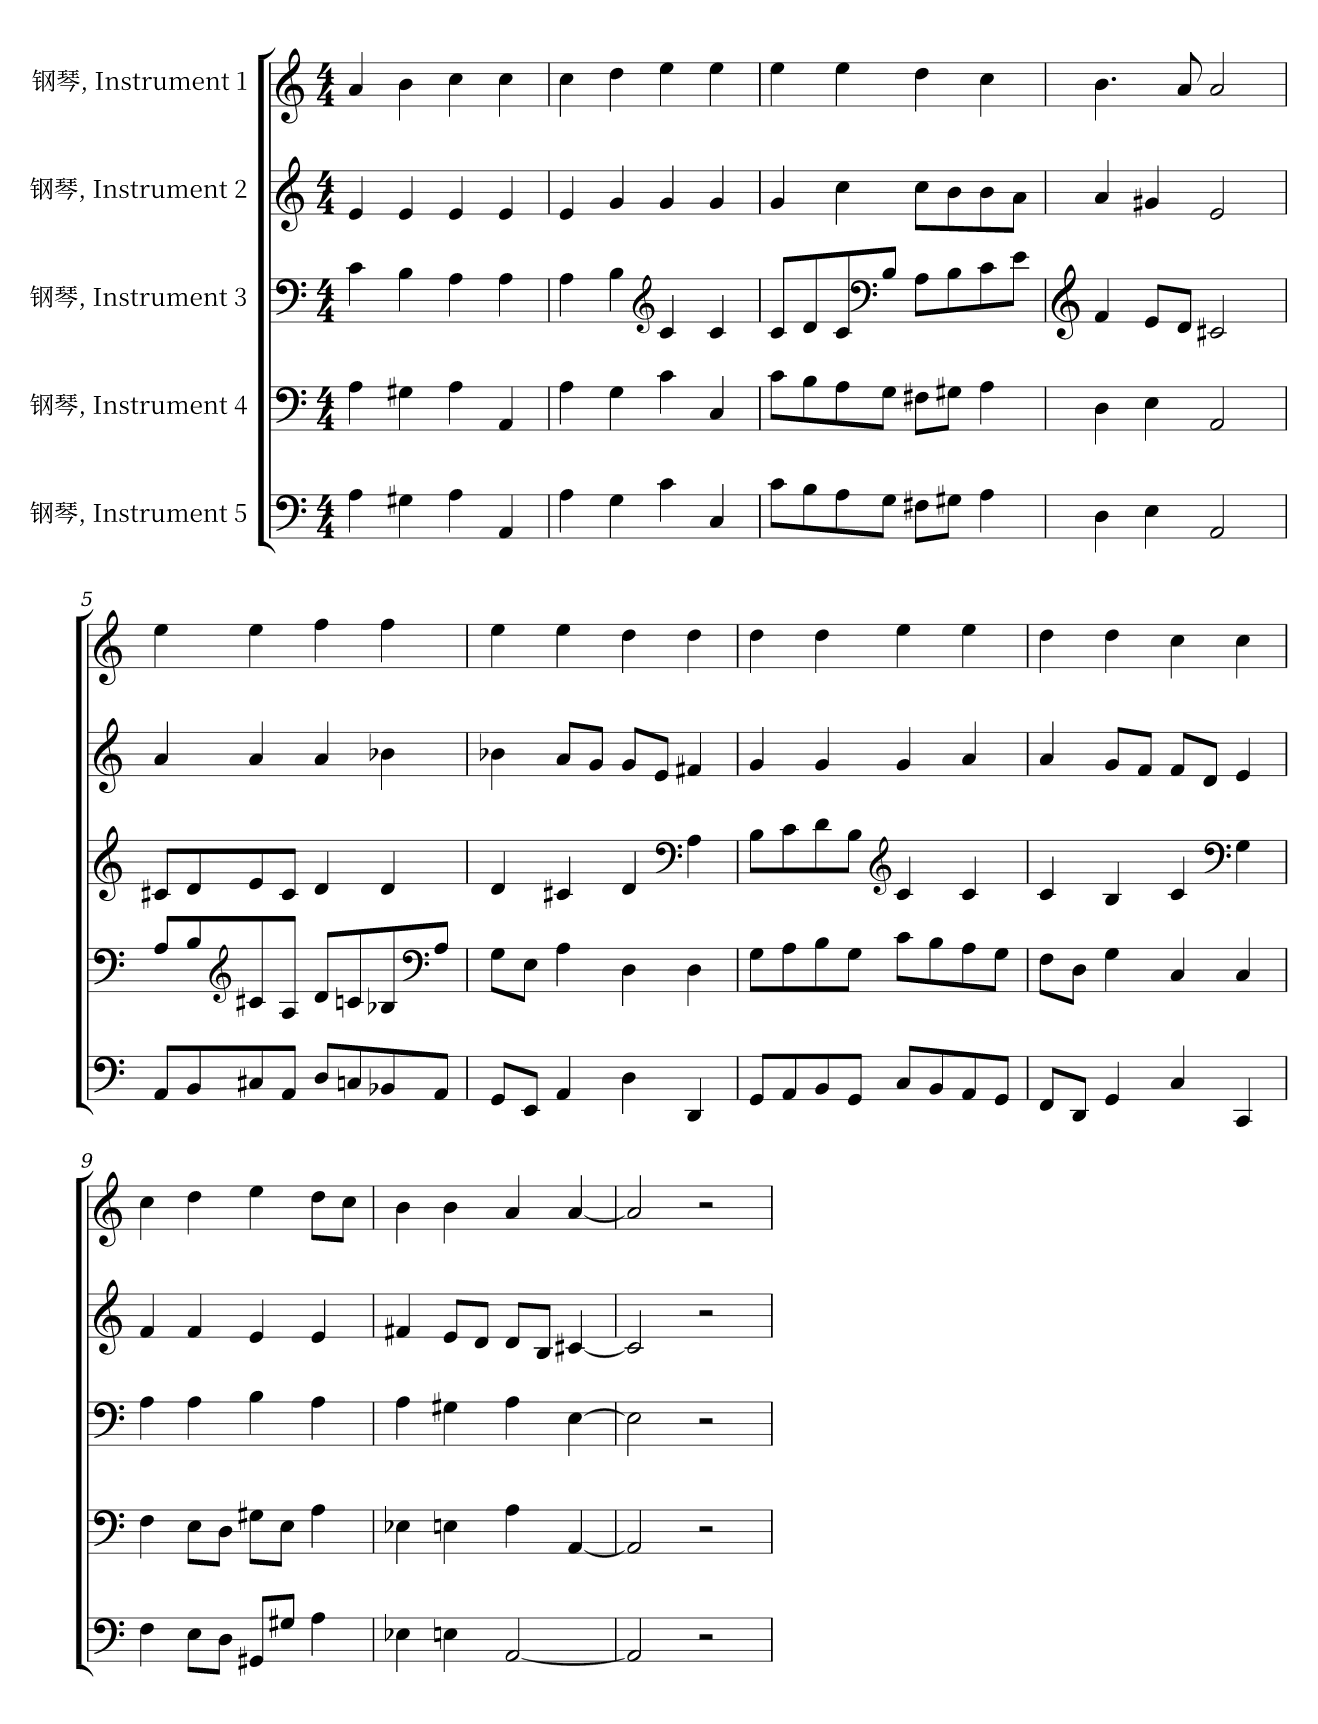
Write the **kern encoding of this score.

**kern	**kern	**kern	**kern	**kern
*part5	*part4	*part3	*part2	*part1
*staff5	*staff4	*staff3	*staff2	*staff1
*I"钢琴, Instrument 5	*I"钢琴, Instrument 4	*I"钢琴, Instrument 3	*I"钢琴, Instrument 2	*I"钢琴, Instrument 1
*clefF4	*clefF4	*clefF4	*clefG2	*clefG2
*k[]	*k[]	*k[]	*k[]	*k[]
*M4/4	*M4/4	*M4/4	*M4/4	*M4/4
*MM88	*MM88	*MM88	*MM88	*MM88
=1	=1	=1	=1	=1
4A\	4A\	4c\	4e/	4a/
4G#X\	4G#X\	4B\	4e/	4b\
4A\	4A\	4A\	4e/	4cc\
4AA/	4AA/	4A\	4e/	4cc\
=2	=2	=2	=2	=2
4A\	4A\	4A\	4e/	4cc\
4G\	4G\	4B\	4g/	4dd\
*	*	*clefG2	*	*
4c\	4c\	4c/	4g/	4ee\
4C/	4C/	4c/	4g/	4ee\
=3	=3	=3	=3	=3
8c\L	8c\L	8c/L	4g/	4ee\
8B\	8B\	8d/	.	.
8A\	8A\	8c/	4cc\	4ee\
*	*	*clefF4	*	*
8G\J	8G\J	8B/J	.	.
8F#X\L	8F#X\L	8A\L	8cc\L	4dd\
8G#X\J	8G#X\J	8B\	8b\	.
4A\	4A\	8c\	8b\	4cc\
.	.	8e\J	8a\J	.
=4	=4	=4	=4	=4
*	*	*clefG2	*	*
4D\	4D\	4f/	4a/	4.b\
4E\	4E\	8e/L	4g#X/	.
.	.	8d/J	.	8a/
2AA/	2AA/	2c#X/	2e/	2a/
!!LO:LB:g=z
=5	=5	=5	=5	=5
8AA/L	8A/L	8c#X/L	4a/	4ee\
8BB/	8B/	8d/	.	.
*	*clefG2	*	*	*
8C#X/	8c#X/	8e/	4a/	4ee\
8AA/J	8A/J	8c#/J	.	.
8D/L	8d/L	4d/	4a/	4ff\
8Cn/	8cn/	.	.	.
8BB-X/	8B-X/	4d/	4b-X\	4ff\
*	*clefF4	*	*	*
8AA/J	8A/J	.	.	.
=6	=6	=6	=6	=6
8GG/L	8G\L	4d/	4b-X\	4ee\
8EE/J	8E\J	.	.	.
4AA/	4A\	4c#X/	8a/L	4ee\
.	.	.	8g/J	.
4D\	4D\	4d/	8g/L	4dd\
.	.	.	8e/J	.
*	*	*clefF4	*	*
4DD/	4D\	4A\	4f#X/	4dd\
=7	=7	=7	=7	=7
8GG/L	8G\L	8B\L	4g/	4dd\
8AA/	8A\	8c\	.	.
8BB/	8B\	8d\	4g/	4dd\
8GG/J	8G\J	8B\J	.	.
*	*	*clefG2	*	*
8C/L	8c\L	4c/	4g/	4ee\
8BB/	8B\	.	.	.
8AA/	8A\	4c/	4a/	4ee\
8GG/J	8G\J	.	.	.
=8	=8	=8	=8	=8
8FF/L	8F\L	4c/	4a/	4dd\
8DD/J	8D\J	.	.	.
4GG/	4G\	4B/	8g/L	4dd\
.	.	.	8f/J	.
4C/	4C/	4c/	8f/L	4cc\
.	.	.	8d/J	.
*	*	*clefF4	*	*
4CC/	4C/	4G\	4e/	4cc\
!!LO:PB:g=z
=9	=9	=9	=9	=9
4F\	4F\	4A\	4f/	4cc\
8E\L	8E\L	4A\	4f/	4dd\
8D\J	8D\J	.	.	.
8GG#X/L	8G#X\L	4B\	4e/	4ee\
8G#X/J	8E\J	.	.	.
4A\	4A\	4A\	4e/	8dd\L
.	.	.	.	8cc\J
=10	=10	=10	=10	=10
4E-X\	4E-X\	4A\	4f#X/	4b\
4En\	4En\	4G#X\	8e/L	4b\
.	.	.	8d/J	.
[2AA/	4A\	4A\	8d/L	4a/
.	.	.	8B/J	.
.	[4AA/	[4E\	[4c#X/	[4a/
=11	=11	=11	=11	=11
2AA/]	2AA/]	2E\]	2c#/]	2a/]
2r	2r	2r	2r	2r
=	=	=	=	=
*-	*-	*-	*-	*-
